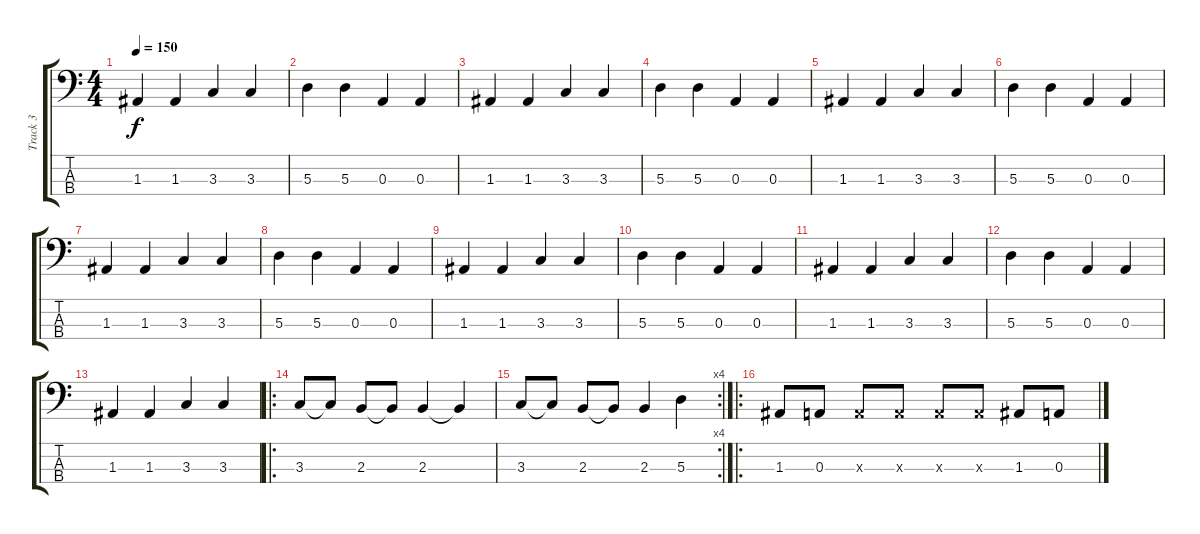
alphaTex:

\track ("Track 3" "Track 3") {instrument electricbassfinger}
\staff {score tabs}
\tuning (G2 D2 A1 E1) {hide}
\ts (4 4)
\tempo 150
\clef f4
\ks c
1.3.4{dy f} 1.3.4 3.3.4 3.3.4 |
5.3.4 5.3.4 0.3.4 0.3.4 |
1.3.4 1.3.4 3.3.4 3.3.4 |
5.3.4 5.3.4 0.3.4 0.3.4 |
1.3.4 1.3.4 3.3.4 3.3.4 |
5.3.4 5.3.4 0.3.4 0.3.4 |
1.3.4 1.3.4 3.3.4 3.3.4 |
5.3.4 5.3.4 0.3.4 0.3.4 |
1.3.4 1.3.4 3.3.4 3.3.4 |
5.3.4 5.3.4 0.3.4 0.3.4 |
1.3.4 1.3.4 3.3.4 3.3.4 |
5.3.4 5.3.4 0.3.4 0.3.4 |
1.3.4 1.3.4 3.3.4 3.3.4 |
\ro
3.3.8 3.3{t}.8 2.3.8 2.3{t}.8 2.3.4 2.3{t}.4 |
\rc 4
3.3.8 3.3{t}.8 2.3.8 2.3{t}.8 2.3.4 5.3.4 |
\ro
1.3.8 0.3.8 0.3{x}.8 0.3{x}.8 0.3{x}.8 0.3{x}.8 1.3.8 0.3.8
